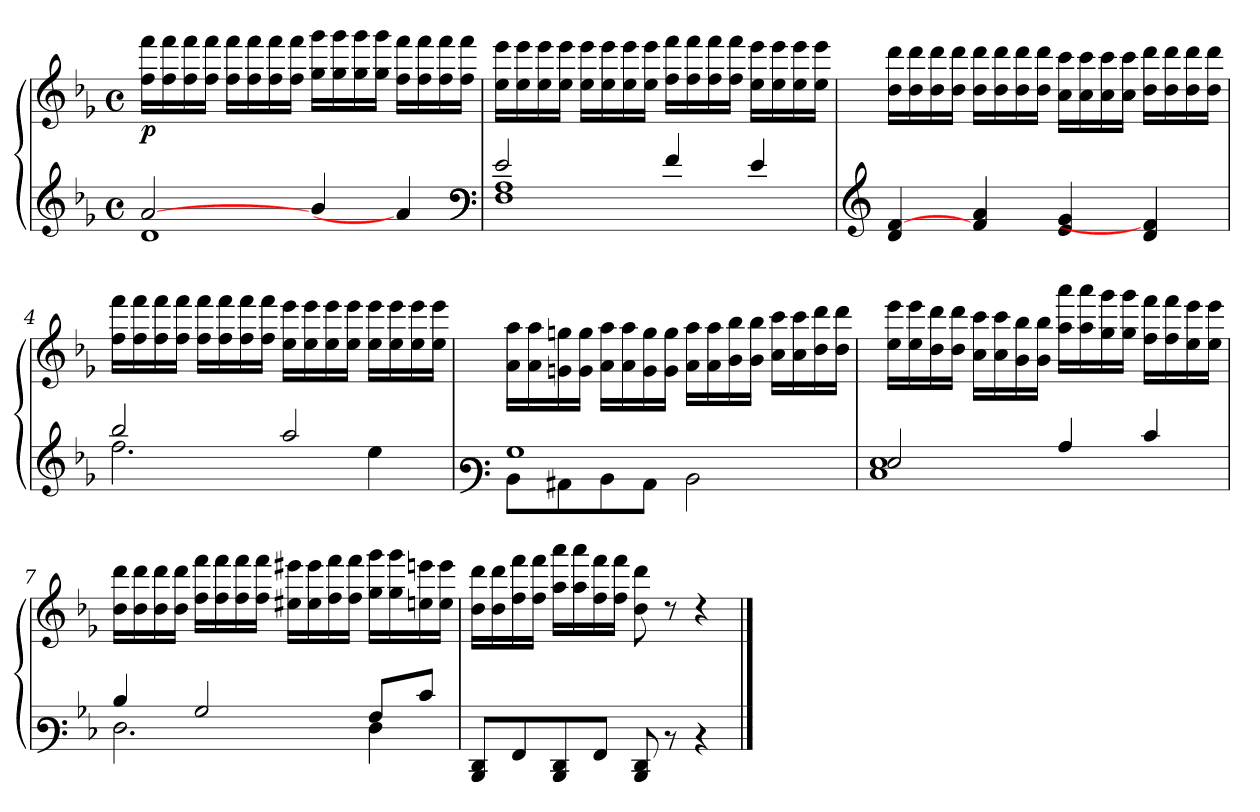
**kern	**kern	**dynam
*part1	*part1	*part1
*staff2	*staff1	*staff1/2
*clefG3	*clefG3	*
*k[b-e-]	*k[b-e-]	*
*M4/4	*M4/4	*
*met(c)	*met(c)	*
=1	=1	=1
*^	*	*
!	!	!	!LO:DY:b
[>2f/	1B-	(>16dd\ 16ddd\LL	p
.	.	16dd\ 16ddd\	.
.	.	16dd\ 16ddd\	.
.	.	16dd\ 16ddd\JJ	.
.	.	16dd\ 16ddd\LL	.
.	.	16dd\ 16ddd\	.
.	.	16dd\ 16ddd\	.
.	.	16dd\ 16ddd\JJ	.
4g/	.	16ee-\ 16eee-\LL	.
.	.	16ee-\ 16eee-\	.
.	.	16ee-\ 16eee-\	.
.	.	16ee-\ 16eee-\JJ	.
4f/]	.	16dd\ 16ddd\LL	.
.	.	16dd\ 16ddd\	.
.	.	16dd\ 16ddd\	.
.	.	16dd\ 16ddd\JJ	.
*clefF4	*	*	*
=2	=2	=2	=2
2e-/	1F 1A	16cc\ 16ccc\LL	.
.	.	16cc\ 16ccc\	.
.	.	16cc\ 16ccc\	.
.	.	16cc\ 16ccc\JJ	.
.	.	16cc\ 16ccc\LL	.
.	.	16cc\ 16ccc\	.
.	.	16cc\ 16ccc\	.
.	.	16cc\ 16ccc\JJ	.
4f/	.	16dd\ 16ddd\LL	.
.	.	16dd\ 16ddd\	.
.	.	16dd\ 16ddd\	.
.	.	16dd\ 16ddd\JJ	.
4e-/	.	16cc\ 16ccc\LL	.
.	.	16cc\ 16ccc\	.
.	.	16cc\ 16ccc\	.
.	.	16cc\ 16ccc\JJ	.
*v	*v	*	*
!!LO:LB:g=z
=3	=3	=3
*clefG3	*	*
4B-/ [>4d/	16b-\ 16bb-\LL	.
.	16b-\ 16bb-\	.
.	16b-\ 16bb-\	.
.	16b-\ 16bb-\JJ	.
4d/ 4f/	16b-\ 16bb-\LL	.
.	16b-\ 16bb-\	.
.	16b-\ 16bb-\	.
.	16b-\ 16bb-\JJ	.
4c/ 4e-/	16a\ 16aa\LL	.
.	16a\ 16aa\	.
.	16a\ 16aa\	.
.	16a\ 16aa\JJ	.
4B-/ 4d/]	16b-\ 16bb-\LL	.
.	16b-\ 16bb-\	.
.	16b-\ 16bb-\	.
.	16b-\ 16bb-\JJ	.
=4	=4	=4
*^	*	*
2gg/	2.dd\	16dd\ 16ddd\LL	.
.	.	16dd\ 16ddd\	.
.	.	16dd\ 16ddd\	.
.	.	16dd\ 16ddd\JJ	.
.	.	16dd\ 16ddd\LL	.
.	.	16dd\ 16ddd\	.
.	.	16dd\ 16ddd\	.
.	.	16dd\ 16ddd\JJ	.
2ff/	.	16cc\ 16ccc\LL	.
.	.	16cc\ 16ccc\	.
.	.	16cc\ 16ccc\	.
.	.	16cc\ 16ccc\JJ	.
.	4cc\	16cc\ 16ccc\LL	.
.	.	16cc\ 16ccc\	.
.	.	16cc\ 16ccc\	.
.	.	16cc\ 16ccc\JJ	.
!!LO:LB:g=z
=5	=5	=5	=5
*clefF3	*	*	*
1B-	8D\L	16f\ 16ff\LL	.
.	.	16f\ 16ff\	.
.	8C#X\	16en\ 16een\	.
.	.	16e\ 16ee\JJ	.
.	8D\	16f\ 16ff\LL	.
.	.	16f\ 16ff\	.
.	8C#\J	16e\ 16ee\	.
.	.	16e\ 16ee\JJ	.
.	2D\	16f\ 16ff\LL	.
.	.	16f\ 16ff\	.
.	.	16g\ 16gg\	.
.	.	16g\ 16gg\JJ	.
.	.	16a\ 16aa\LL	.
.	.	16a\ 16aa\	.
.	.	16b-\ 16bb-\	.
.	.	16b-\ 16bb-\JJ	.
=6	=6	=6	=6
2G/	1E- 1G	16cc\ 16ccc\LL	.
.	.	16cc\ 16ccc\	.
.	.	16b-\ 16bb-\	.
.	.	16b-\ 16bb-\JJ	.
.	.	16a\ 16aa\LL	.
.	.	16a\ 16aa\	.
.	.	16g\ 16gg\	.
.	.	16g\ 16gg\JJ	.
4c/	.	16ff\ 16fff\LL	.
.	.	16ff\ 16fff\	.
.	.	16ee-\ 16eee-\	.
.	.	16ee-\ 16eee-\JJ	.
4e-/	.	16dd\ 16ddd\LL	.
.	.	16dd\ 16ddd\	.
.	.	16cc\ 16ccc\	.
.	.	16cc\ 16ccc\JJ	.
!!LO:LB:g=z
=7	=7	=7	=7
4d/	2.F\	16b-\ 16bb-\LL	.
.	.	16b-\ 16bb-\	.
.	.	16b-\ 16bb-\	.
.	.	16b-\ 16bb-\JJ	.
2B-/	.	16dd\ 16ddd\LL	.
.	.	16dd\ 16ddd\	.
.	.	16dd\ 16ddd\	.
.	.	16dd\ 16ddd\JJ	.
.	.	16cc#X\ 16ccc#X\LL	.
.	.	16cc#\ 16ccc#\	.
.	.	16dd\ 16ddd\	.
.	.	16dd\ 16ddd\JJ	.
8A/L	4F\	16ee-\ 16eee-\LL	.
.	.	16ee-\ 16eee-\	.
8e-/J	.	16ccn\ 16cccn\	.
.	.	16cc\ 16ccc\JJ	.
*v	*v	*	*
=8	=8	=8
8DD/ 8FF/L	16b-\ 16bb-\LL	.
.	16b-\ 16bb-\	.
8AA/	16dd\ 16ddd\	.
.	16dd\ 16ddd\JJ	.
8DD/ 8FF/	16ff\ 16fff\LL	.
.	16ff\ 16fff\	.
8AA/J	16dd\ 16ddd\	.
.	16dd\ 16ddd\JJ	.
8DD/ 8FF/	8b-\ 8bb-\	.
8rD	8rb	.
4rD	4rb	.
==	==	==
*-	*-	*-
